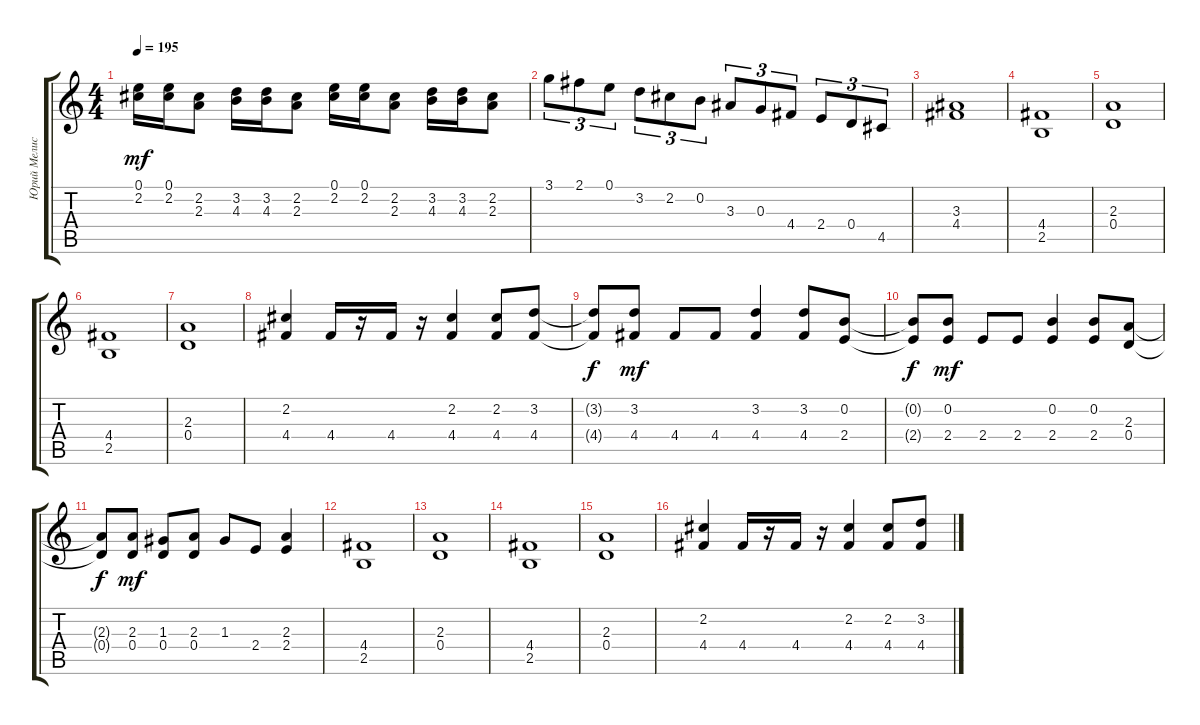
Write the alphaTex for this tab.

\track ("Юрий Мелисов" "Юрий Мелис") {instrument distortionguitar}
\staff {score tabs}
\tuning (E4 B3 G3 D3 A2 E2) {hide}
\ts (4 4)
\tempo 195
\clef g2
\ks c
(0.1 2.2).16{dy mf} (0.1 2.2).16 (2.2 2.3).8 (3.2 4.3).16 (3.2 4.3).16 (2.2 2.3).8 (0.1 2.2).16 (0.1 2.2).16 (2.2 2.3).8 (3.2 4.3).16 (3.2 4.3).16 (2.2 2.3).8 |
3.1.8{tu (3 2)} 2.1.8{tu (3 2)} 0.1.8{tu (3 2)} 3.2.8{tu (3 2)} 2.2.8{tu (3 2)} 0.2.8{tu (3 2)} 3.3.8{tu (3 2)} 0.3.8{tu (3 2)} 4.4.8{tu (3 2)} 2.4.8{tu (3 2)} 0.4.8{tu (3 2)} 4.5.8{tu (3 2)} |
(3.3 4.4).1 |
(4.4 2.5).1 |
(2.3 0.4).1 |
(4.4 2.5).1 |
(2.3 0.4).1 |
(2.2 4.4).4 4.4.16 r.16 4.4.16 r.16 (2.2 4.4).4 (2.2 4.4).8 (3.2 4.4).8 |
(3.2{t} 4.4{t}).8{dy f} (3.2 4.4).8{dy mf} 4.4.8 4.4.8 (3.2 4.4).4 (3.2 4.4).8 (0.2 2.4).8 |
(0.2{t} 2.4{t}).8{dy f} (0.2 2.4).8{dy mf} 2.4.8 2.4.8 (0.2 2.4).4 (0.2 2.4).8 (2.3 0.4).8 |
(2.3{t} 0.4{t}).8{dy f} (2.3 0.4).8{dy mf} (1.3 0.4).8 (2.3 0.4).8 1.3.8 2.4.8 (2.3 2.4).4 |
(4.4 2.5).1 |
(2.3 0.4).1 |
(4.4 2.5).1 |
(2.3 0.4).1 |
(2.2 4.4).4 4.4.16 r.16 4.4.16 r.16 (2.2 4.4).4 (2.2 4.4).8 (3.2 4.4).8
